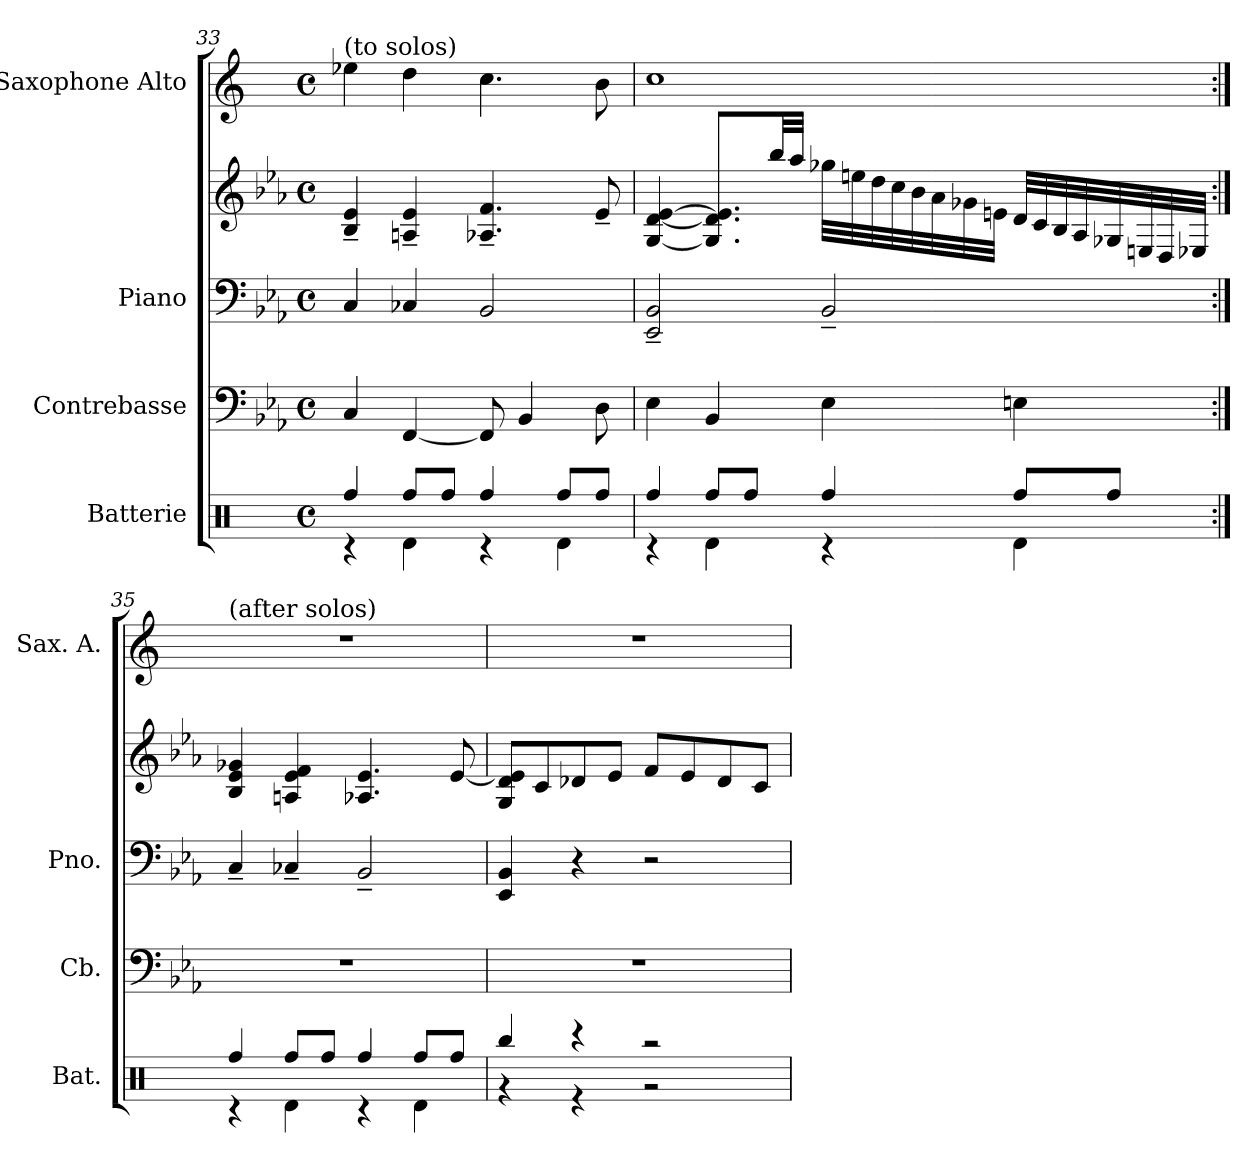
**kern	**kern	**kern	**kern	**kern
*part4	*part3	*part2	*part2	*part1
*staff5	*staff4	*staff3	*staff2	*staff1
*I"Batterie	*I"Contrebasse	*I"Piano	*	*I"Saxophone Alto
*I'Bat.	*I'Cb.	*I'Pno.	*	*I'Sax. A.
*clefX	*clefF4	*clefF4	*clefG2	*clefG2
*	*ITrd7c12	*	*	*ITrd5c9
*k[]	*k[b-e-a-]	*k[b-e-a-]	*k[b-e-a-]	*k[b-e-a-]
*M4/4	*M4/4	*M4/4	*M4/4	*M4/4
*met(c)	*met(c)	*met(c)	*met(c)	*met(c)
=33	=33	=33	=33	=33
*^	*	*	*	*
!	!	!	!	!	!LO:TX:t=(to solos)
4Rff/	4r	4CC/	4C/	4B-/~ 4e-/~	4g-X\
8Rff/L	4Rd\	[4FFF/	4C-X/	4An/~ 4e-/~	4f\
8Rff/J	.	.	.	.	.
4Rff/	4r	8FFF/]	2BB-/	4.A-X/~ 4.f/~	4.e-\
.	.	4BBB-/	.	.	.
8Rff/L	4Rd\	.	.	.	.
8Rff/J	.	8DD\	.	8e-~/	8d\
!!LO:LB:g=z
=34	=34	=34	=34	=34	=34
4Rff/	4r	4EE-\	2EE-/~ 2BB-/~	[4G/ [4d/ [4e-/	1e-
8Rff/L	4Rd\	4BBB-/	.	8.G/] 8.d/] 8.e-/]L	.
8Rff/J	.	.	.	.	.
.	.	.	.	32bb-/LL	.
.	.	.	.	32aa-/JJJ	.
4Rff/	4r	4EE-\	2BB-~/	32gg-X\LLL	.
.	.	.	.	32een\	.
.	.	.	.	32dd\	.
.	.	.	.	32cc\	.
.	.	.	.	32b-\	.
.	.	.	.	32a-\	.
.	.	.	.	32g-X\	.
.	.	.	.	32en\JJJ	.
8Rff/L	4Rd\	4EEn\	.	32d/LLL	.
.	.	.	.	32c/	.
.	.	.	.	32B-/	.
.	.	.	.	32A-/	.
8Rff/J	.	.	.	32G-X/	.
.	.	.	.	32En/	.
.	.	.	.	32D/	.
.	.	.	.	32E-X/JJJ	.
=35:|!	=35:|!	=35:|!	=35:|!	=35:|!	=35:|!
!	!	!	!	!	!LO:TX:t=(after solos)
4Rff/	4r	1r	4C~/	4B-/ 4e-/ 4g-X/	1r
8Rff/L	4Rd\	.	4C-X~/	4An/ 4e-/ 4f/	.
8Rff/J	.	.	.	.	.
4Rff/	4r	.	2BB-~/	4.A-X/ 4.e-/	.
8Rff/L	4Rd\	.	.	.	.
8Rff/J	.	.	.	[8e-/	.
!!LO:PB:g=z
=36	=36	=36	=36	=36	=36
*	*	*	*	*	*MM72
4Rbb/	4r	1r	4EE-/ 4BB-/	8G/ 8d/ 8e-/]L	1r
.	.	.	.	8c/	.
4r	4r	.	4r	8d-X/	.
.	.	.	.	8e-/J	.
2r	2r	.	2r	8f/L	.
.	.	.	.	8e-/	.
.	.	.	.	8d-/	.
.	.	.	.	8c/J	.
*v	*v	*	*	*	*
=	=	=	=	=
*-	*-	*-	*-	*-
